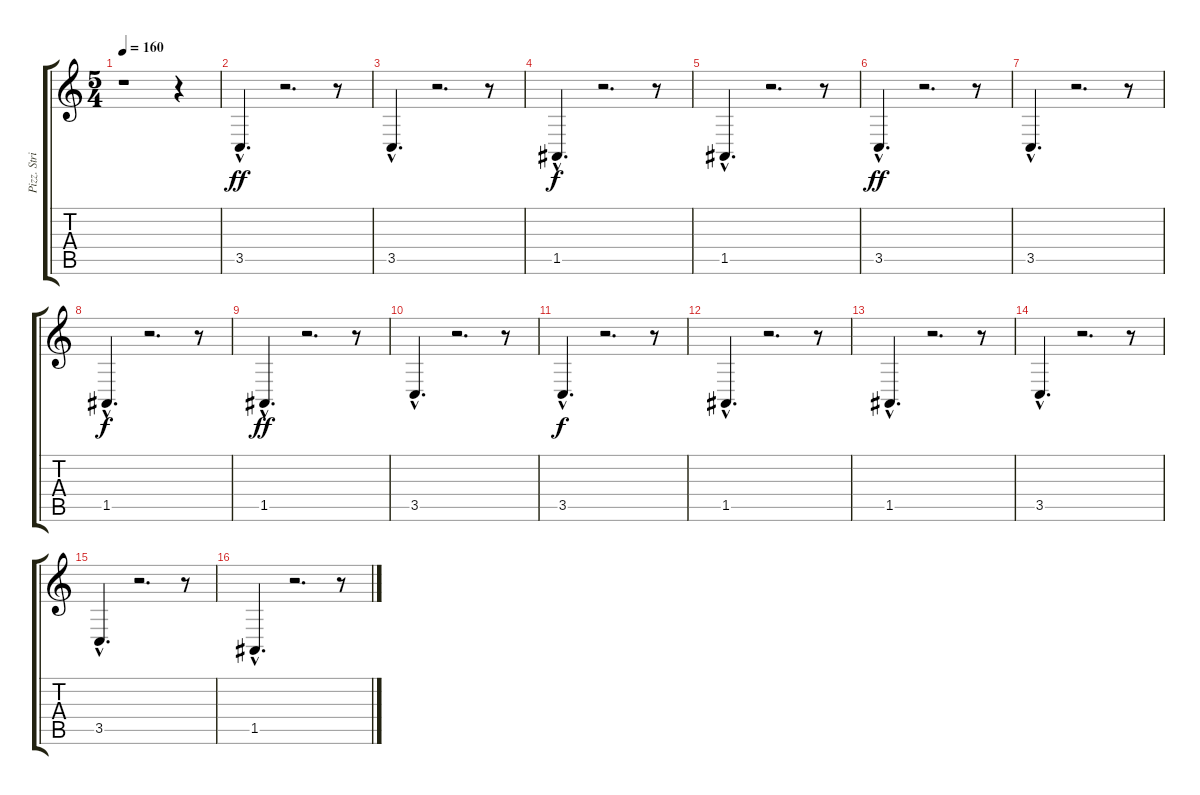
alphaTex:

\track ("Pizz. Strings 2" "Pizz. Stri") {instrument pizzicatostrings}
\staff {score tabs}
\tuning (E4 B3 G3 D3 A2 E2) {hide}
\ts (5 4)
\tempo 160
\clef g2
\ks c
r.1{dy f} r.4 |
3.5{hac}.4{d dy ff} r.2{d} r.8 |
3.5{hac}.4{d} r.2{d} r.8 |
1.5{hac}.4{d dy f} r.2{d} r.8 |
1.5{hac}.4{d} r.2{d} r.8 |
3.5{hac}.4{d dy ff} r.2{d} r.8 |
3.5{hac}.4{d} r.2{d} r.8 |
1.5{hac}.4{d dy f} r.2{d} r.8 |
1.5{hac}.4{d dy ff} r.2{d} r.8 |
3.5{hac}.4{d} r.2{d} r.8 |
3.5{hac}.4{d dy f} r.2{d} r.8 |
1.5{hac}.4{d} r.2{d} r.8 |
1.5{hac}.4{d} r.2{d} r.8 |
3.5{hac}.4{d} r.2{d} r.8 |
3.5{hac}.4{d} r.2{d} r.8 |
1.5{hac}.4{d} r.2{d} r.8
